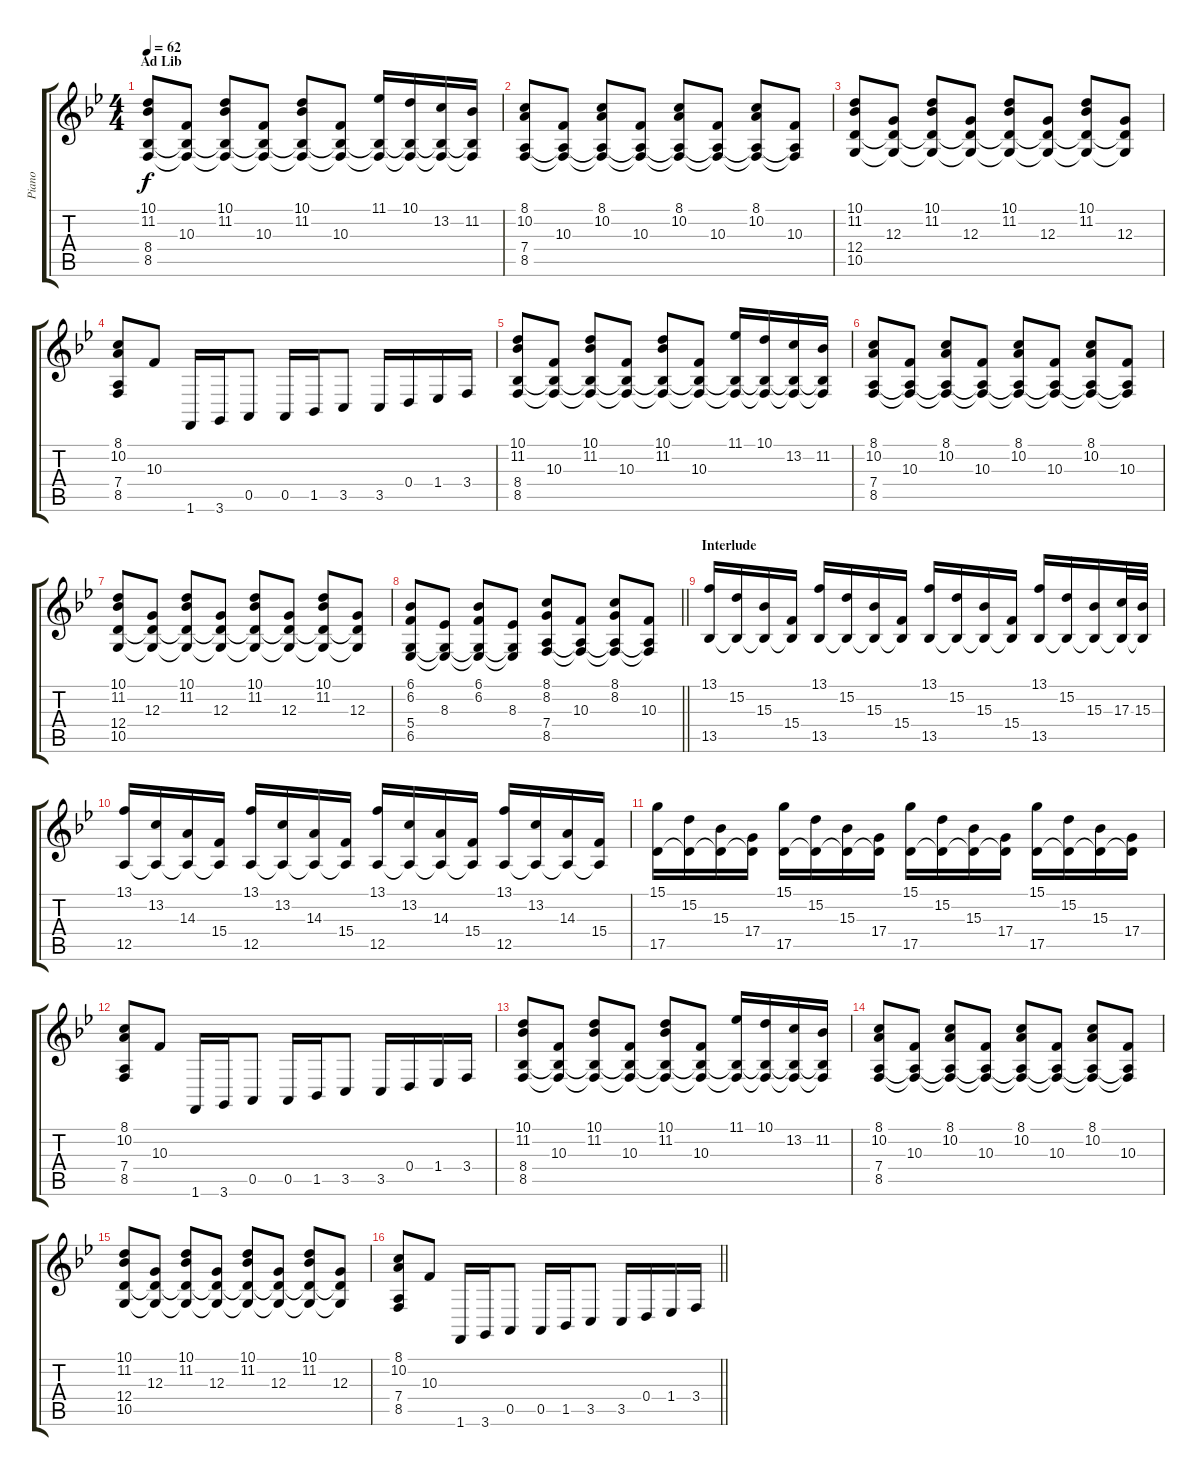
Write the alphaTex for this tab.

\track ("Piano" "Piano") {instrument brightacousticpiano}
\staff {score tabs}
\tuning (E4 B3 G3 D3 A2 E2) {hide}
\ts (4 4)
\section ("" "Ad Lib")
\tempo 62
\clef g2
\ks bb
(10.1 11.2 8.4 8.5).8{dy f} (10.3 8.4{t} 8.5{t}).8 (10.1 11.2 8.4{t} 8.5{t}).8 (10.3 8.4{t} 8.5{t}).8 (10.1 11.2 8.4{t} 8.5{t}).8 (10.3 8.4{t} 8.5{t}).8 (11.1 8.4{t} 8.5{t}).16 (10.1 8.4{t} 8.5{t}).16 (13.2 8.4{t} 8.5{t}).16 (11.2 8.4{t} 8.5{t}).16 |
(8.1 10.2 7.4 8.5).8 (10.3 7.4{t} 8.5{t}).8 (8.1 10.2 7.4{t} 8.5{t}).8 (10.3 7.4{t} 8.5{t}).8 (8.1 10.2 7.4{t} 8.5{t}).8 (10.3 7.4{t} 8.5{t}).8 (8.1 10.2 7.4{t} 8.5{t}).8 (10.3 7.4{t} 8.5{t}).8 |
(10.1 11.2 12.4 10.5).8 (12.3 12.4{t} 10.5{t}).8 (10.1 11.2 12.4{t} 10.5{t}).8 (12.3 12.4{t} 10.5{t}).8 (10.1 11.2 12.4{t} 10.5{t}).8 (12.3 12.4{t} 10.5{t}).8 (10.1 11.2 12.4{t} 10.5{t}).8 (12.3 12.4{t} 10.5{t}).8 |
(8.1 10.2 7.4 8.5).8 10.3.8 1.6.16 3.6.16 0.5.8 0.5.16 1.5.16 3.5.8 3.5.16 0.4.16 1.4.16 3.4.16 |
(10.1 11.2 8.4 8.5).8 (10.3 8.4{t} 8.5{t}).8 (10.1 11.2 8.4{t} 8.5{t}).8 (10.3 8.4{t} 8.5{t}).8 (10.1 11.2 8.4{t} 8.5{t}).8 (10.3 8.4{t} 8.5{t}).8 (11.1 8.4{t} 8.5{t}).16 (10.1 8.4{t} 8.5{t}).16 (13.2 8.4{t} 8.5{t}).16 (11.2 8.4{t} 8.5{t}).16 |
(8.1 10.2 7.4 8.5).8 (10.3 7.4{t} 8.5{t}).8 (8.1 10.2 7.4{t} 8.5{t}).8 (10.3 7.4{t} 8.5{t}).8 (8.1 10.2 7.4{t} 8.5{t}).8 (10.3 7.4{t} 8.5{t}).8 (8.1 10.2 7.4{t} 8.5{t}).8 (10.3 7.4{t} 8.5{t}).8 |
(10.1 11.2 12.4 10.5).8 (12.3 12.4{t} 10.5{t}).8 (10.1 11.2 12.4{t} 10.5{t}).8 (12.3 12.4{t} 10.5{t}).8 (10.1 11.2 12.4{t} 10.5{t}).8 (12.3 12.4{t} 10.5{t}).8 (10.1 11.2 12.4{t} 10.5{t}).8 (12.3 12.4{t} 10.5{t}).8 |
\barLineRight lightlight
(6.1 6.2 5.4 6.5).8 (8.3 5.4{t} 6.5{t}).8 (6.1 6.2 5.4{t} 6.5{t}).8 (8.3 5.4{t} 6.5{t}).8 (8.1 8.2 7.4 8.5).8 (10.3 7.4{t} 8.5{t}).8 (8.1 8.2 7.4{t} 8.5{t}).8 (10.3 7.4{t} 8.5{t}).8 |
\section ("" "Interlude")
(13.1 13.5).16 (15.2 13.5{t}).16 (15.3 13.5{t}).16 (15.4 13.5{t}).16 (13.1 13.5).16 (15.2 13.5{t}).16 (15.3 13.5{t}).16 (15.4 13.5{t}).16 (13.1 13.5).16 (15.2 13.5{t}).16 (15.3 13.5{t}).16 (15.4 13.5{t}).16 (13.1 13.5).16 (15.2 13.5{t}).16 (15.3 13.5{t}).16 (17.3 13.5{t}).32 (15.3 13.5{t}).32 |
(13.1 12.5).16 (13.2 12.5{t}).16 (14.3 12.5{t}).16 (15.4 12.5{t}).16 (13.1 12.5).16 (13.2 12.5{t}).16 (14.3 12.5{t}).16 (15.4 12.5{t}).16 (13.1 12.5).16 (13.2 12.5{t}).16 (14.3 12.5{t}).16 (15.4 12.5{t}).16 (13.1 12.5).16 (13.2 12.5{t}).16 (14.3 12.5{t}).16 (15.4 12.5{t}).16 |
(15.1 17.5).16 (15.2 17.5{t}).16 (15.3 17.5{t}).16 (17.4 17.5{t}).16 (15.1 17.5).16 (15.2 17.5{t}).16 (15.3 17.5{t}).16 (17.4 17.5{t}).16 (15.1 17.5).16 (15.2 17.5{t}).16 (15.3 17.5{t}).16 (17.4 17.5{t}).16 (15.1 17.5).16 (15.2 17.5{t}).16 (15.3 17.5{t}).16 (17.4 17.5{t}).16 |
(8.1 10.2 7.4 8.5).8 10.3.8 1.6.16 3.6.16 0.5.8 0.5.16 1.5.16 3.5.8 3.5.16 0.4.16 1.4.16 3.4.16 |
(10.1 11.2 8.4 8.5).8 (10.3 8.4{t} 8.5{t}).8 (10.1 11.2 8.4{t} 8.5{t}).8 (10.3 8.4{t} 8.5{t}).8 (10.1 11.2 8.4{t} 8.5{t}).8 (10.3 8.4{t} 8.5{t}).8 (11.1 8.4{t} 8.5{t}).16 (10.1 8.4{t} 8.5{t}).16 (13.2 8.4{t} 8.5{t}).16 (11.2 8.4{t} 8.5{t}).16 |
(8.1 10.2 7.4 8.5).8 (10.3 7.4{t} 8.5{t}).8 (8.1 10.2 7.4{t} 8.5{t}).8 (10.3 7.4{t} 8.5{t}).8 (8.1 10.2 7.4{t} 8.5{t}).8 (10.3 7.4{t} 8.5{t}).8 (8.1 10.2 7.4{t} 8.5{t}).8 (10.3 7.4{t} 8.5{t}).8 |
(10.1 11.2 12.4 10.5).8 (12.3 12.4{t} 10.5{t}).8 (10.1 11.2 12.4{t} 10.5{t}).8 (12.3 12.4{t} 10.5{t}).8 (10.1 11.2 12.4{t} 10.5{t}).8 (12.3 12.4{t} 10.5{t}).8 (10.1 11.2 12.4{t} 10.5{t}).8 (12.3 12.4{t} 10.5{t}).8 |
\barLineRight lightlight
(8.1 10.2 7.4 8.5).8 10.3.8 1.6.16 3.6.16 0.5.8 0.5.16 1.5.16 3.5.8 3.5.16 0.4.16 1.4.16 3.4.16
